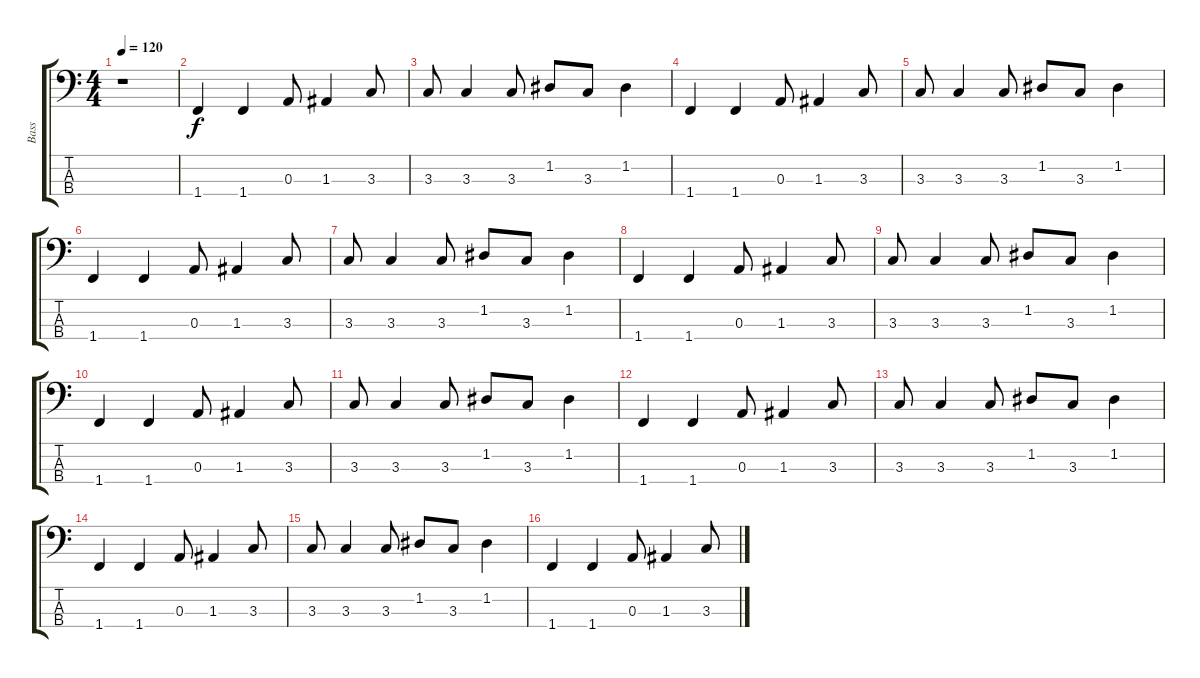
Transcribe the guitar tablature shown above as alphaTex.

\track ("Bass" "Bass") {instrument electricbasspick}
\staff {score tabs}
\tuning (G2 D2 A1 E1) {hide}
\ts (4 4)
\tempo 120
\clef f4
\ks c
r.1{dy f instrument electricbasspick} |
1.4.4 1.4.4 0.3.8 1.3.4 3.3.8 |
3.3.8 3.3.4 3.3.8 1.2.8 3.3.8 1.2.4 |
1.4.4 1.4.4 0.3.8 1.3.4 3.3.8 |
3.3.8 3.3.4 3.3.8 1.2.8 3.3.8 1.2.4 |
1.4.4 1.4.4 0.3.8 1.3.4 3.3.8 |
3.3.8 3.3.4 3.3.8 1.2.8 3.3.8 1.2.4 |
1.4.4 1.4.4 0.3.8 1.3.4 3.3.8 |
3.3.8 3.3.4 3.3.8 1.2.8 3.3.8 1.2.4 |
1.4.4 1.4.4 0.3.8 1.3.4 3.3.8 |
3.3.8 3.3.4 3.3.8 1.2.8 3.3.8 1.2.4 |
1.4.4 1.4.4 0.3.8 1.3.4 3.3.8 |
3.3.8 3.3.4 3.3.8 1.2.8 3.3.8 1.2.4 |
1.4.4 1.4.4 0.3.8 1.3.4 3.3.8 |
3.3.8 3.3.4 3.3.8 1.2.8 3.3.8 1.2.4 |
1.4.4 1.4.4 0.3.8 1.3.4 3.3.8
